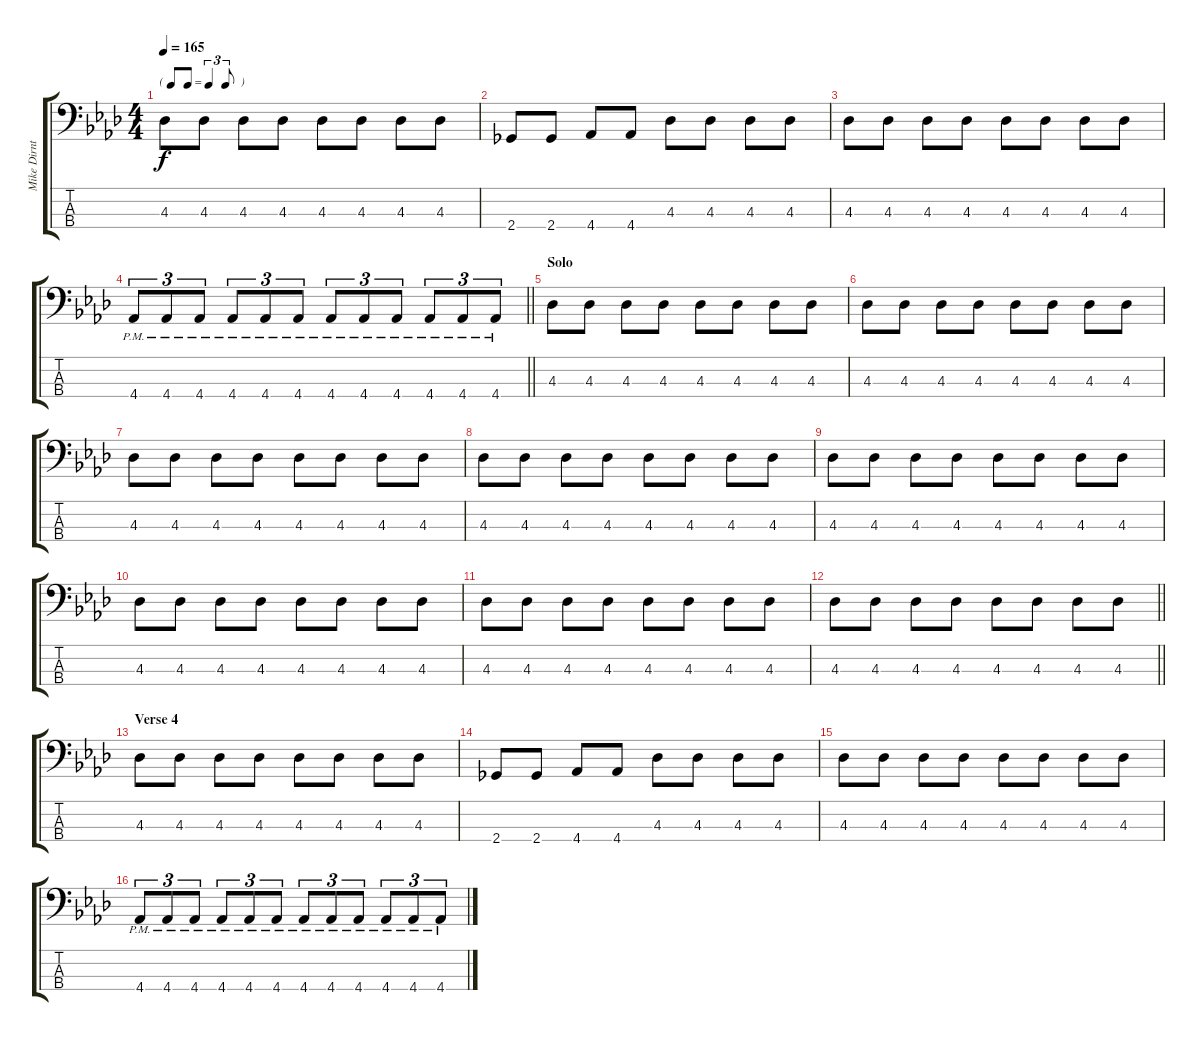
\track ("Mike Dirnt (Bass)" "Mike Dirnt") {instrument electricbasspick}
\staff {score tabs}
\tuning (G2 D2 A1 E1) {hide}
\ts (4 4)
\tf triplet8th
\tempo 165
\clef f4
\ks ab
4.3.8{dy f} 4.3.8 4.3.8 4.3.8 4.3.8 4.3.8 4.3.8 4.3.8 |
2.4.8 2.4.8 4.4.8 4.4.8 4.3.8 4.3.8 4.3.8 4.3.8 |
4.3.8 4.3.8 4.3.8 4.3.8 4.3.8 4.3.8 4.3.8 4.3.8 |
\barLineRight lightlight
4.4{pm}.8{tu (3 2)} 4.4{pm}.8{tu (3 2)} 4.4{pm}.8{tu (3 2)} 4.4{pm}.8{tu (3 2)} 4.4{pm}.8{tu (3 2)} 4.4{pm}.8{tu (3 2)} 4.4{pm}.8{tu (3 2)} 4.4{pm}.8{tu (3 2)} 4.4{pm}.8{tu (3 2)} 4.4{pm}.8{tu (3 2)} 4.4{pm}.8{tu (3 2)} 4.4{pm}.8{tu (3 2)} |
\section ("" "Solo")
4.3.8 4.3.8 4.3.8 4.3.8 4.3.8 4.3.8 4.3.8 4.3.8 |
4.3.8 4.3.8 4.3.8 4.3.8 4.3.8 4.3.8 4.3.8 4.3.8 |
4.3.8 4.3.8 4.3.8 4.3.8 4.3.8 4.3.8 4.3.8 4.3.8 |
4.3.8 4.3.8 4.3.8 4.3.8 4.3.8 4.3.8 4.3.8 4.3.8 |
4.3.8 4.3.8 4.3.8 4.3.8 4.3.8 4.3.8 4.3.8 4.3.8 |
4.3.8 4.3.8 4.3.8 4.3.8 4.3.8 4.3.8 4.3.8 4.3.8 |
4.3.8 4.3.8 4.3.8 4.3.8 4.3.8 4.3.8 4.3.8 4.3.8 |
\barLineRight lightlight
4.3.8 4.3.8 4.3.8 4.3.8 4.3.8 4.3.8 4.3.8 4.3.8 |
\section ("" "Verse 4")
4.3.8 4.3.8 4.3.8 4.3.8 4.3.8 4.3.8 4.3.8 4.3.8 |
2.4.8 2.4.8 4.4.8 4.4.8 4.3.8 4.3.8 4.3.8 4.3.8 |
4.3.8 4.3.8 4.3.8 4.3.8 4.3.8 4.3.8 4.3.8 4.3.8 |
4.4{pm}.8{tu (3 2)} 4.4{pm}.8{tu (3 2)} 4.4{pm}.8{tu (3 2)} 4.4{pm}.8{tu (3 2)} 4.4{pm}.8{tu (3 2)} 4.4{pm}.8{tu (3 2)} 4.4{pm}.8{tu (3 2)} 4.4{pm}.8{tu (3 2)} 4.4{pm}.8{tu (3 2)} 4.4{pm}.8{tu (3 2)} 4.4{pm}.8{tu (3 2)} 4.4{pm}.8{tu (3 2)}
